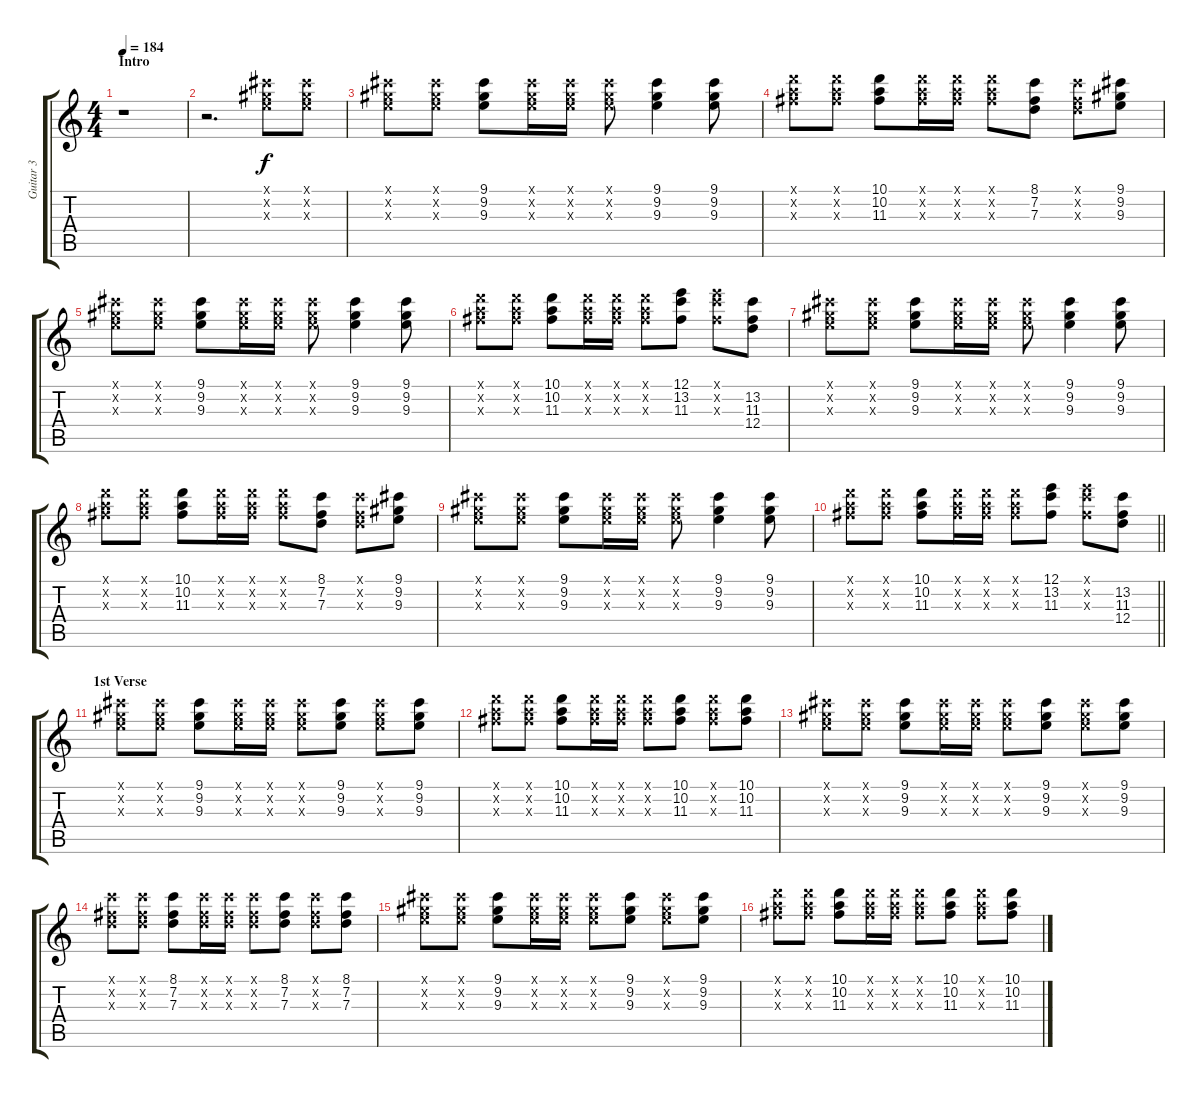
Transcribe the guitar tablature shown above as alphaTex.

\track ("Guitar 3" "Guitar 3") {instrument distortionguitar}
\staff {score tabs}
\tuning (E4 B3 G3 D3 A2 E2) {hide}
\ts (4 4)
\section ("" "Intro")
\tempo 184
\clef g2
\ks c
r.1{dy f instrument distortionguitar} |
r.2{d} (9.1{x} 9.2{x} 9.3{x}).8 (9.1{x} 9.2{x} 9.3{x}).8 |
(9.1{x} 9.2{x} 9.3{x}).8 (9.1{x} 9.2{x} 9.3{x}).8 (9.1 9.2 9.3).8 (9.1{x} 9.2{x} 9.3{x}).16 (9.1{x} 9.2{x} 9.3{x}).16 (9.1{x} 9.2{x} 9.3{x}).8 (9.1 9.2 9.3).4 (9.1 9.2 9.3).8 |
(10.1{x} 10.2{x} 11.3{x}).8 (10.1{x} 10.2{x} 11.3{x}).8 (10.1 10.2 11.3).8 (10.1{x} 10.2{x} 11.3{x}).16 (10.1{x} 10.2{x} 11.3{x}).16 (10.1{x} 10.2{x} 11.3{x}).8 (8.1 7.2 7.3).8 (8.1{x} 7.2{x} 7.3{x}).8 (9.1 9.2 9.3).8 |
(9.1{x} 9.2{x} 9.3{x}).8 (9.1{x} 9.2{x} 9.3{x}).8 (9.1 9.2 9.3).8 (9.1{x} 9.2{x} 9.3{x}).16 (9.1{x} 9.2{x} 9.3{x}).16 (9.1{x} 9.2{x} 9.3{x}).8 (9.1 9.2 9.3).4 (9.1 9.2 9.3).8 |
(10.1{x} 10.2{x} 11.3{x}).8 (10.1{x} 10.2{x} 11.3{x}).8 (10.1 10.2 11.3).8 (10.1{x} 10.2{x} 11.3{x}).16 (10.1{x} 10.2{x} 11.3{x}).16 (10.1{x} 10.2{x} 11.3{x}).8 (12.1 13.2 11.3).8 (12.1{x} 13.2{x} 11.3{x}).8 (13.2 11.3 12.4).8 |
(9.1{x} 9.2{x} 9.3{x}).8 (9.1{x} 9.2{x} 9.3{x}).8 (9.1 9.2 9.3).8 (9.1{x} 9.2{x} 9.3{x}).16 (9.1{x} 9.2{x} 9.3{x}).16 (9.1{x} 9.2{x} 9.3{x}).8 (9.1 9.2 9.3).4 (9.1 9.2 9.3).8 |
(10.1{x} 10.2{x} 11.3{x}).8 (10.1{x} 10.2{x} 11.3{x}).8 (10.1 10.2 11.3).8 (10.1{x} 10.2{x} 11.3{x}).16 (10.1{x} 10.2{x} 11.3{x}).16 (10.1{x} 10.2{x} 11.3{x}).8 (8.1 7.2 7.3).8 (8.1{x} 7.2{x} 7.3{x}).8 (9.1 9.2 9.3).8 |
(9.1{x} 9.2{x} 9.3{x}).8 (9.1{x} 9.2{x} 9.3{x}).8 (9.1 9.2 9.3).8 (9.1{x} 9.2{x} 9.3{x}).16 (9.1{x} 9.2{x} 9.3{x}).16 (9.1{x} 9.2{x} 9.3{x}).8 (9.1 9.2 9.3).4 (9.1 9.2 9.3).8 |
\barLineRight lightlight
(10.1{x} 10.2{x} 11.3{x}).8 (10.1{x} 10.2{x} 11.3{x}).8 (10.1 10.2 11.3).8 (10.1{x} 10.2{x} 11.3{x}).16 (10.1{x} 10.2{x} 11.3{x}).16 (10.1{x} 10.2{x} 11.3{x}).8 (12.1 13.2 11.3).8 (12.1{x} 13.2{x} 11.3{x}).8 (13.2 11.3 12.4).8 |
\section ("" "1st Verse")
(9.1{x} 9.2{x} 9.3{x}).8 (9.1{x} 9.2{x} 9.3{x}).8 (9.1 9.2 9.3).8 (9.1{x} 9.2{x} 9.3{x}).16 (9.1{x} 9.2{x} 9.3{x}).16 (9.1{x} 9.2{x} 9.3{x}).8 (9.1 9.2 9.3).8 (9.1{x} 9.2{x} 9.3{x}).8 (9.1 9.2 9.3).8 |
(10.1{x} 10.2{x} 11.3{x}).8 (10.1{x} 10.2{x} 11.3{x}).8 (10.1 10.2 11.3).8 (10.1{x} 10.2{x} 11.3{x}).16 (10.1{x} 10.2{x} 11.3{x}).16 (10.1{x} 10.2{x} 11.3{x}).8 (10.1 10.2 11.3).8 (10.1{x} 10.2{x} 11.3{x}).8 (10.1 10.2 11.3).8 |
(9.1{x} 9.2{x} 9.3{x}).8 (9.1{x} 9.2{x} 9.3{x}).8 (9.1 9.2 9.3).8 (9.1{x} 9.2{x} 9.3{x}).16 (9.1{x} 9.2{x} 9.3{x}).16 (9.1{x} 9.2{x} 9.3{x}).8 (9.1 9.2 9.3).8 (9.1{x} 9.2{x} 9.3{x}).8 (9.1 9.2 9.3).8 |
(8.1{x} 7.2{x} 7.3{x}).8 (8.1{x} 7.2{x} 7.3{x}).8 (8.1 7.2 7.3).8 (8.1{x} 7.2{x} 7.3{x}).16 (8.1{x} 7.2{x} 7.3{x}).16 (8.1{x} 7.2{x} 7.3{x}).8 (8.1 7.2 7.3).8 (8.1{x} 7.2{x} 7.3{x}).8 (8.1 7.2 7.3).8 |
(9.1{x} 9.2{x} 9.3{x}).8 (9.1{x} 9.2{x} 9.3{x}).8 (9.1 9.2 9.3).8 (9.1{x} 9.2{x} 9.3{x}).16 (9.1{x} 9.2{x} 9.3{x}).16 (9.1{x} 9.2{x} 9.3{x}).8 (9.1 9.2 9.3).8 (9.1{x} 9.2{x} 9.3{x}).8 (9.1 9.2 9.3).8 |
(10.1{x} 10.2{x} 11.3{x}).8 (10.1{x} 10.2{x} 11.3{x}).8 (10.1 10.2 11.3).8 (10.1{x} 10.2{x} 11.3{x}).16 (10.1{x} 10.2{x} 11.3{x}).16 (10.1{x} 10.2{x} 11.3{x}).8 (10.1 10.2 11.3).8 (10.1{x} 10.2{x} 11.3{x}).8 (10.1 10.2 11.3).8
